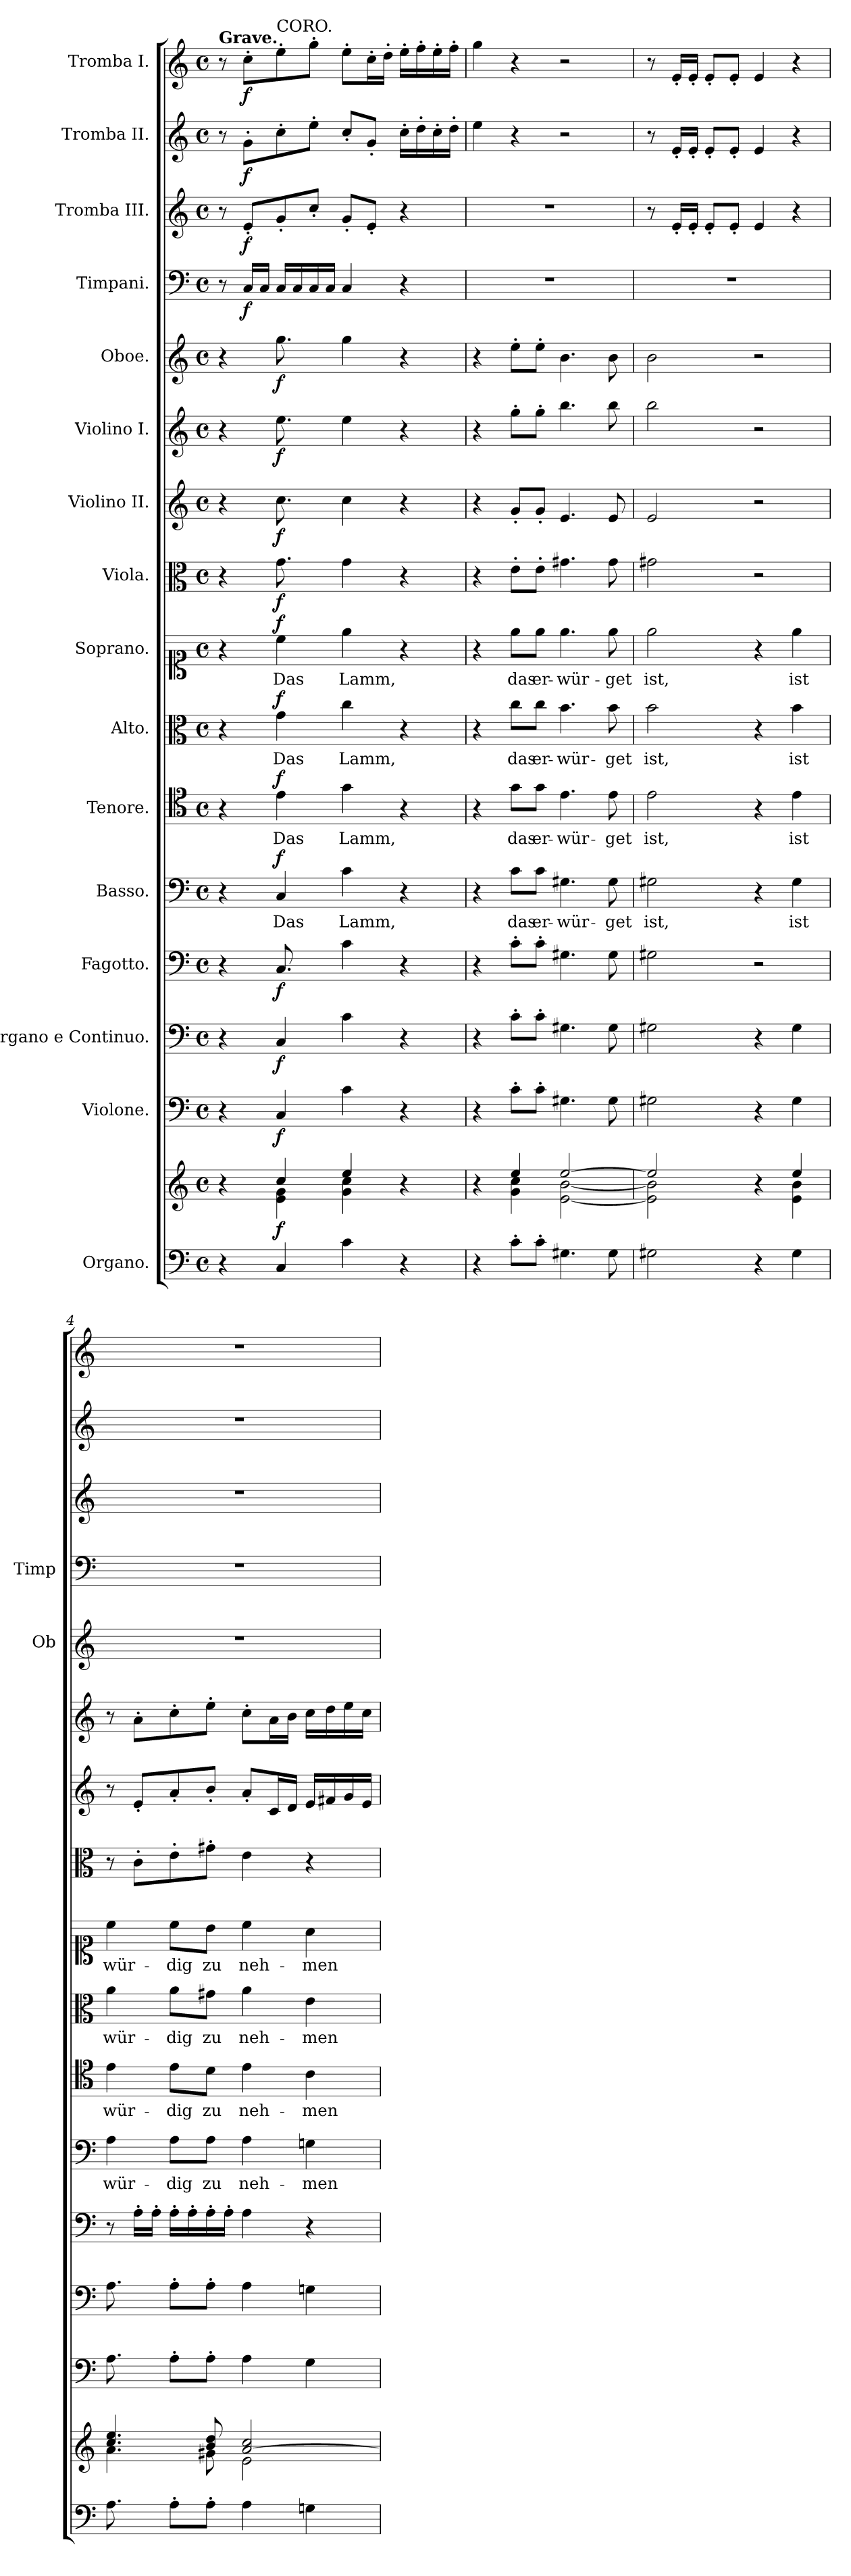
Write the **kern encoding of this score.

**kern	**kern	**dynam	**kern	**dynam	**kern	**dynam	**kern	**dynam	**kern	**text	**dynam	**kern	**text	**dynam	**kern	**text	**dynam	**kern	**text	**dynam	**kern	**dynam	**kern	**dynam	**kern	**dynam	**kern	**dynam	**kern	**dynam	**kern	**dynam	**kern	**dynam	**kern	**dynam
*part16	*part16	*part16	*part15	*part15	*part14	*part14	*part13	*part13	*part12	*part12	*part12	*part11	*part11	*part11	*part10	*part10	*part10	*part9	*part9	*part9	*part8	*part8	*part7	*part7	*part6	*part6	*part5	*part5	*part4	*part4	*part3	*part3	*part2	*part2	*part1	*part1
*staff17	*staff16	*staff16/17	*staff15	*staff15	*staff14	*staff14	*staff13	*staff13	*staff12	*staff12	*staff12	*staff11	*staff11	*staff11	*staff10	*staff10	*staff10	*staff9	*staff9	*staff9	*staff8	*staff8	*staff7	*staff7	*staff6	*staff6	*staff5	*staff5	*staff4	*staff4	*staff3	*staff3	*staff2	*staff2	*staff1	*staff1
*I"Organo.	*	*	*I"Violone.	*	*I"Organo e Continuo.	*	*I"Fagotto.	*	*I"Basso.	*	*	*I"Tenore.	*	*	*I"Alto.	*	*	*I"Soprano.	*	*	*I"Viola.	*	*I"Violino II.	*	*I"Violino I.	*	*I"Oboe.	*	*I"Timpani.	*	*I"Tromba III.	*	*I"Tromba II.	*	*I"Tromba I.	*
*	*	*	*	*	*	*	*	*	*	*	*	*	*	*	*	*	*	*	*	*	*	*	*	*	*	*	*I'Ob	*	*I'Timp	*	*	*	*	*	*	*
*clefF4	*clefG2	*	*clefF4	*	*clefF4	*	*clefF4	*	*clefF4	*	*	*clefC4	*	*	*clefC3	*	*	*clefC1	*	*	*clefC3	*	*clefG2	*	*clefG2	*	*clefG2	*	*clefF4	*	*clefG2	*	*clefG2	*	*clefG2	*
*	*	*	*ITrd7c12	*	*	*	*	*	*	*	*	*	*	*	*	*	*	*	*	*	*	*	*	*	*	*	*	*	*	*	*	*	*	*	*	*
*k[]	*k[]	*	*k[]	*	*k[]	*	*k[]	*	*k[]	*	*	*k[]	*	*	*k[]	*	*	*k[]	*	*	*k[]	*	*k[]	*	*k[]	*	*k[]	*	*k[]	*	*k[]	*	*k[]	*	*k[]	*
*M4/4	*M4/4	*	*M4/4	*	*M4/4	*	*M4/4	*	*M4/4	*	*	*M4/4	*	*	*M4/4	*	*	*M4/4	*	*	*M4/4	*	*M4/4	*	*M4/4	*	*M4/4	*	*M4/4	*	*M4/4	*	*M4/4	*	*M4/4	*
*met(c)	*met(c)	*	*met(c)	*	*met(c)	*	*met(c)	*	*met(c)	*	*	*met(c)	*	*	*met(c)	*	*	*met(c)	*	*	*met(c)	*	*met(c)	*	*met(c)	*	*met(c)	*	*met(c)	*	*met(c)	*	*met(c)	*	*met(c)	*
=1	=1	=1	=1	=1	=1	=1	=1	=1	=1	=1	=1	=1	=1	=1	=1	=1	=1	=1	=1	=1	=1	=1	=1	=1	=1	=1	=1	=1	=1	=1	=1	=1	=1	=1	=1	=1
*	*^	*	*	*	*	*	*	*	*	*	*	*	*	*	*	*	*	*	*	*	*	*	*	*	*	*	*	*	*	*	*	*	*	*	*	*
!	!	!	!	!	!	!	!	!	!	!	!	!	!	!	!	!	!	!	!	!	!	!	!	!	!	!	!	!	!	!	!	!	!	!	!	!LO:TX:a:B:t=Grave.	!
4r	4r	4ryy	.	4r	.	4r	.	4r	.	4r	.	.	4r	.	.	4r	.	.	4r	.	.	4r	.	4r	.	4r	.	4r	.	8r	.	8r	.	8r	.	8r	.
!	!	!	!	!	!	!	!	!	!	!	!	!	!	!	!	!	!	!	!	!	!	!	!	!	!	!	!	!	!	!	!LO:DY:b	!	!LO:DY:b	!	!LO:DY:b	!	!LO:DY:b
.	.	.	.	.	.	.	.	.	.	.	.	.	.	.	.	.	.	.	.	.	.	.	.	.	.	.	.	.	.	16C!/LL	f	8e'/L	f	8g'\L	f	8cc'\L	f
.	.	.	.	.	.	.	.	.	.	.	.	.	.	.	.	.	.	.	.	.	.	.	.	.	.	.	.	.	.	16C!/JJ	.	.	.	.	.	.	.
!	!	!	!	!	!	!	!	!	!	!	!	!	!	!	!	!	!	!	!	!	!	!	!	!	!	!	!	!	!	!	!	!	!	!	!	!LO:TX:a:t=CORO.	!
!	!	!	!LO:DY:b	!	!LO:DY:b	!	!LO:DY:b	!	!LO:DY:b	!	!LO:LY:b	!LO:DY:b	!	!LO:LY:b	!LO:DY:b	!	!LO:LY:b	!LO:DY:b	!	!LO:LY:b	!LO:DY:b	!	!LO:DY:b	!	!LO:DY:b	!	!LO:DY:b	!	!LO:DY:b	!	!	!	!	!	!	!	!
4C/	4cc!/	4e!\ 4g!\	f	4CC/	f	4C/	f	8.C/	f	4C/	Das	f	4e\	Das	f	4g\	Das	f	4cc\	Das	f	8.g\	f	8.cc\	f	8.ee\	f	8.gg\	f	16C!/LL	.	8g'/	.	8cc'\	.	8ee'\	.
.	.	.	.	.	.	.	.	.	.	.	.	.	.	.	.	.	.	.	.	.	.	.	.	.	.	.	.	.	.	16C!/	.	.	.	.	.	.	.
.	.	.	.	.	.	.	.	.	.	.	.	.	.	.	.	.	.	.	.	.	.	.	.	.	.	.	.	.	.	16C!/	.	8cc'/J	.	8ee'\J	.	8gg'\J	.
.	.	.	.	.	.	.	.	16ryy	.	.	.	.	.	.	.	.	.	.	.	.	.	16ryy	.	16ryy	.	16ryy	.	16ryy	.	16C!/JJ	.	.	.	.	.	.	.
!	!	!	!	!	!	!	!	!	!	!	!LO:LY:b	!	!	!LO:LY:b	!	!	!LO:LY:b	!	!	!LO:LY:b	!	!	!	!	!	!	!	!	!	!	!	!	!	!	!	!	!
4c\	4ee!/	4g!\ 4cc!\	.	4C\	.	4c\	.	4c\	.	4c\	Lamm,	.	4g\	Lamm,	.	4cc\	Lamm,	.	4ee\	Lamm,	.	4g\	.	4cc\	.	4ee\	.	4gg\	.	4C!/	.	8g'/L	.	8cc'/L	.	8ee'\L	.
.	.	.	.	.	.	.	.	.	.	.	.	.	.	.	.	.	.	.	.	.	.	.	.	.	.	.	.	.	.	.	.	8e'/J	.	8g'/J	.	16cc'\L	.
.	.	.	.	.	.	.	.	.	.	.	.	.	.	.	.	.	.	.	.	.	.	.	.	.	.	.	.	.	.	.	.	.	.	.	.	16dd'\JJ	.
4r	4r	4ryy	.	4r	.	4r	.	4r	.	4r	.	.	4r	.	.	4r	.	.	4r	.	.	4r	.	4r	.	4r	.	4r	.	4r	.	4r	.	16cc'\LL	.	16ee'\LL	.
.	.	.	.	.	.	.	.	.	.	.	.	.	.	.	.	.	.	.	.	.	.	.	.	.	.	.	.	.	.	.	.	.	.	16dd'\	.	16ff'\	.
.	.	.	.	.	.	.	.	.	.	.	.	.	.	.	.	.	.	.	.	.	.	.	.	.	.	.	.	.	.	.	.	.	.	16cc'\	.	16ee'\	.
.	.	.	.	.	.	.	.	.	.	.	.	.	.	.	.	.	.	.	.	.	.	.	.	.	.	.	.	.	.	.	.	.	.	16dd'\JJ	.	16ff'\JJ	.
=2	=2	=2	=2	=2	=2	=2	=2	=2	=2	=2	=2	=2	=2	=2	=2	=2	=2	=2	=2	=2	=2	=2	=2	=2	=2	=2	=2	=2	=2	=2	=2	=2	=2	=2	=2	=2	=2
4r	4r	4ryy	.	4r	.	4r	.	4r	.	4r	.	.	4r	.	.	4r	.	.	4r	.	.	4r	.	4r	.	4r	.	4r	.	1r	.	1r	.	4ee\	.	4gg\	.
!	!	!	!	!	!	!	!	!	!	!	!LO:LY:b	!	!	!LO:LY:b	!	!	!LO:LY:b	!	!	!LO:LY:b	!	!	!	!	!	!	!	!	!	!	!	!	!	!	!	!	!
8c'\L	4ee!/	4g!\ 4cc!\	.	8C'\L	.	8c'\L	.	8c'\L	.	8c\L	das	.	8g\L	das	.	8cc\L	das	.	8ee\L	das	.	8e'\L	.	8g'/L	.	8gg'\L	.	8ee'\L	.	.	.	.	.	4r	.	4r	.
!	!	!	!	!	!	!	!	!	!	!	!LO:LY:b	!	!	!LO:LY:b	!	!	!LO:LY:b	!	!	!LO:LY:b	!	!	!	!	!	!	!	!	!	!	!	!	!	!	!	!	!
8c'\J	.	.	.	8C'\J	.	8c'\J	.	8c'\J	.	8c\J	er-	.	8g\J	er-	.	8cc\J	er-	.	8ee\J	er-	.	8e'\J	.	8g'/J	.	8gg'\J	.	8ee'\J	.	.	.	.	.	.	.	.	.
!	!	!	!	!	!	!	!	!	!	!	!LO:LY:b	!	!	!LO:LY:b	!	!	!LO:LY:b	!	!	!LO:LY:b	!	!	!	!	!	!	!	!	!	!	!	!	!	!	!	!	!
4.G#X\	[2ee!/	[2e!\ [2b!\	.	4.GG#X\	.	4.G#X\	.	4.G#X\	.	4.G#X\	-wür-	.	4.e\	-wür-	.	4.b\	-wür-	.	4.ee\	-wür-	.	4.g#X\	.	4.e/	.	4.bb\	.	4.b\	.	.	.	.	.	2r	.	2r	.
!	!	!	!	!	!	!	!	!	!	!	!LO:LY:b	!	!	!LO:LY:b	!	!	!LO:LY:b	!	!	!LO:LY:b	!	!	!	!	!	!	!	!	!	!	!	!	!	!	!	!	!
8G#\	.	.	.	8GG#\	.	8G#\	.	8G#\	.	8G#\	-get	.	8e\	-get	.	8b\	-get	.	8ee\	-get	.	8g#\	.	8e/	.	8bb\	.	8b\	.	.	.	.	.	.	.	.	.
=3	=3	=3	=3	=3	=3	=3	=3	=3	=3	=3	=3	=3	=3	=3	=3	=3	=3	=3	=3	=3	=3	=3	=3	=3	=3	=3	=3	=3	=3	=3	=3	=3	=3	=3	=3	=3	=3
!	!	!	!	!	!	!	!	!	!	!	!LO:LY:b	!	!	!LO:LY:b	!	!	!LO:LY:b	!	!	!LO:LY:b	!	!	!	!	!	!	!	!	!	!	!	!	!	!	!	!	!
2G#X\	2ee!/]	2e!\] 2b!\]	.	2GG#X\	.	2G#X\	.	2G#X\	.	2G#X\	ist,	.	2e\	ist,	.	2b\	ist,	.	2ee\	ist,	.	2g#X\	.	2e/	.	2bb\	.	2b\	.	1r	.	8r	.	8r	.	8r	.
.	.	.	.	.	.	.	.	.	.	.	.	.	.	.	.	.	.	.	.	.	.	.	.	.	.	.	.	.	.	.	.	16e'/LL	.	16e'/LL	.	16e'/LL	.
.	.	.	.	.	.	.	.	.	.	.	.	.	.	.	.	.	.	.	.	.	.	.	.	.	.	.	.	.	.	.	.	16e'/JJ	.	16e'/JJ	.	16e'/JJ	.
.	.	.	.	.	.	.	.	.	.	.	.	.	.	.	.	.	.	.	.	.	.	.	.	.	.	.	.	.	.	.	.	8e'/L	.	8e'/L	.	8e'/L	.
.	.	.	.	.	.	.	.	.	.	.	.	.	.	.	.	.	.	.	.	.	.	.	.	.	.	.	.	.	.	.	.	8e'/J	.	8e'/J	.	8e'/J	.
4r	4r	4ryy	.	4r	.	4r	.	2r	.	4r	.	.	4r	.	.	4r	.	.	4r	.	.	2r	.	2r	.	2r	.	2r	.	.	.	4e/	.	4e/	.	4e/	.
!	!	!	!	!	!	!	!	!	!	!	!LO:LY:b	!	!	!LO:LY:b	!	!	!LO:LY:b	!	!	!LO:LY:b	!	!	!	!	!	!	!	!	!	!	!	!	!	!	!	!	!
4G#\	4ee!/	4e!\ 4b!\	.	4GG#\	.	4G#\	.	.	.	4G#\	ist	.	4e\	ist	.	4b\	ist	.	4ee\	ist	.	.	.	.	.	.	.	.	.	.	.	4r	.	4r	.	4r	.
=4	=4	=4	=4	=4	=4	=4	=4	=4	=4	=4	=4	=4	=4	=4	=4	=4	=4	=4	=4	=4	=4	=4	=4	=4	=4	=4	=4	=4	=4	=4	=4	=4	=4	=4	=4	=4	=4
!	!	!	!	!	!	!	!	!	!	!	!LO:LY:b	!	!	!LO:LY:b	!	!	!LO:LY:b	!	!	!LO:LY:b	!	!	!	!	!	!	!	!	!	!	!	!	!	!	!	!	!
8.A\	4.cc!/ 4.ee!/	4.a!\	.	8.AA\	.	8.A\	.	8r	.	4A\	wür-	.	4e\	wür-	.	4a\	wür-	.	4cc\	wür-	.	8r	.	8r	.	8r	.	1r	.	1r	.	1r	.	1r	.	1r	.
.	.	.	.	.	.	.	.	16A'\LL	.	.	.	.	.	.	.	.	.	.	.	.	.	8c'\L	.	8e'/L	.	8a'\L	.	.	.	.	.	.	.	.	.	.	.
16ryy	.	.	.	16ryy	.	16ryy	.	16A'\JJ	.	.	.	.	.	.	.	.	.	.	.	.	.	.	.	.	.	.	.	.	.	.	.	.	.	.	.	.	.
!	!	!	!	!	!	!	!	!	!	!	!LO:LY:b	!	!	!LO:LY:b	!	!	!LO:LY:b	!	!	!LO:LY:b	!	!	!	!	!	!	!	!	!	!	!	!	!	!	!	!	!
8A'\L	.	.	.	8AA'\L	.	8A'\L	.	16A'\LL	.	8A\L	-dig	.	8e\L	-dig	.	8a\L	-dig	.	8cc\L	-dig	.	8e'\	.	8a'/	.	8cc'\	.	.	.	.	.	.	.	.	.	.	.
.	.	.	.	.	.	.	.	16A'\	.	.	.	.	.	.	.	.	.	.	.	.	.	.	.	.	.	.	.	.	.	.	.	.	.	.	.	.	.
!	!	!	!	!	!	!	!	!	!	!	!LO:LY:b	!	!	!LO:LY:b	!	!	!LO:LY:b	!	!	!LO:LY:b	!	!	!	!	!	!	!	!	!	!	!	!	!	!	!	!	!
8A'\J	8b!/ 8dd!/	8g#X!\	.	8AA'\J	.	8A'\J	.	16A'\	.	8A\J	zu	.	8d\J	zu	.	8g#X\J	zu	.	8b\J	zu	.	8g#X'\J	.	8b'/J	.	8ee'\J	.	.	.	.	.	.	.	.	.	.	.
.	.	.	.	.	.	.	.	16A'\JJ	.	.	.	.	.	.	.	.	.	.	.	.	.	.	.	.	.	.	.	.	.	.	.	.	.	.	.	.	.
!	!	!	!	!	!	!	!	!	!	!	!LO:LY:b	!	!	!LO:LY:b	!	!	!LO:LY:b	!	!	!LO:LY:b	!	!	!	!	!	!	!	!	!	!	!	!	!	!	!	!	!
4A\	[2a!/ 2cc!/	2e!\	.	4AA\	.	4A\	.	4A\	.	4A\	neh-	.	4e\	neh-	.	4a\	neh-	.	4cc\	neh-	.	4e\	.	8a'/L	.	8cc'\L	.	.	.	.	.	.	.	.	.	.	.
.	.	.	.	.	.	.	.	.	.	.	.	.	.	.	.	.	.	.	.	.	.	.	.	16c/L	.	16a\L	.	.	.	.	.	.	.	.	.	.	.
.	.	.	.	.	.	.	.	.	.	.	.	.	.	.	.	.	.	.	.	.	.	.	.	16d/JJ	.	16b\JJ	.	.	.	.	.	.	.	.	.	.	.
!	!	!	!	!	!	!	!	!	!	!	!LO:LY:b	!	!	!LO:LY:b	!	!	!LO:LY:b	!	!	!LO:LY:b	!	!	!	!	!	!	!	!	!	!	!	!	!	!	!	!	!
4Gn\	.	.	.	4GG\	.	4Gn\	.	4r	.	4Gn\	-men	.	4c\	-men	.	4e\	-men	.	4a\	-men	.	4r	.	16e/LL	.	16cc\LL	.	.	.	.	.	.	.	.	.	.	.
.	.	.	.	.	.	.	.	.	.	.	.	.	.	.	.	.	.	.	.	.	.	.	.	16f#X/	.	16dd\	.	.	.	.	.	.	.	.	.	.	.
.	.	.	.	.	.	.	.	.	.	.	.	.	.	.	.	.	.	.	.	.	.	.	.	16g/	.	16ee\	.	.	.	.	.	.	.	.	.	.	.
.	.	.	.	.	.	.	.	.	.	.	.	.	.	.	.	.	.	.	.	.	.	.	.	16e/JJ	.	16cc\JJ	.	.	.	.	.	.	.	.	.	.	.
*	*v	*v	*	*	*	*	*	*	*	*	*	*	*	*	*	*	*	*	*	*	*	*	*	*	*	*	*	*	*	*	*	*	*	*	*	*	*
=	=	=	=	=	=	=	=	=	=	=	=	=	=	=	=	=	=	=	=	=	=	=	=	=	=	=	=	=	=	=	=	=	=	=	=	=
*-	*-	*-	*-	*-	*-	*-	*-	*-	*-	*-	*-	*-	*-	*-	*-	*-	*-	*-	*-	*-	*-	*-	*-	*-	*-	*-	*-	*-	*-	*-	*-	*-	*-	*-	*-	*-
